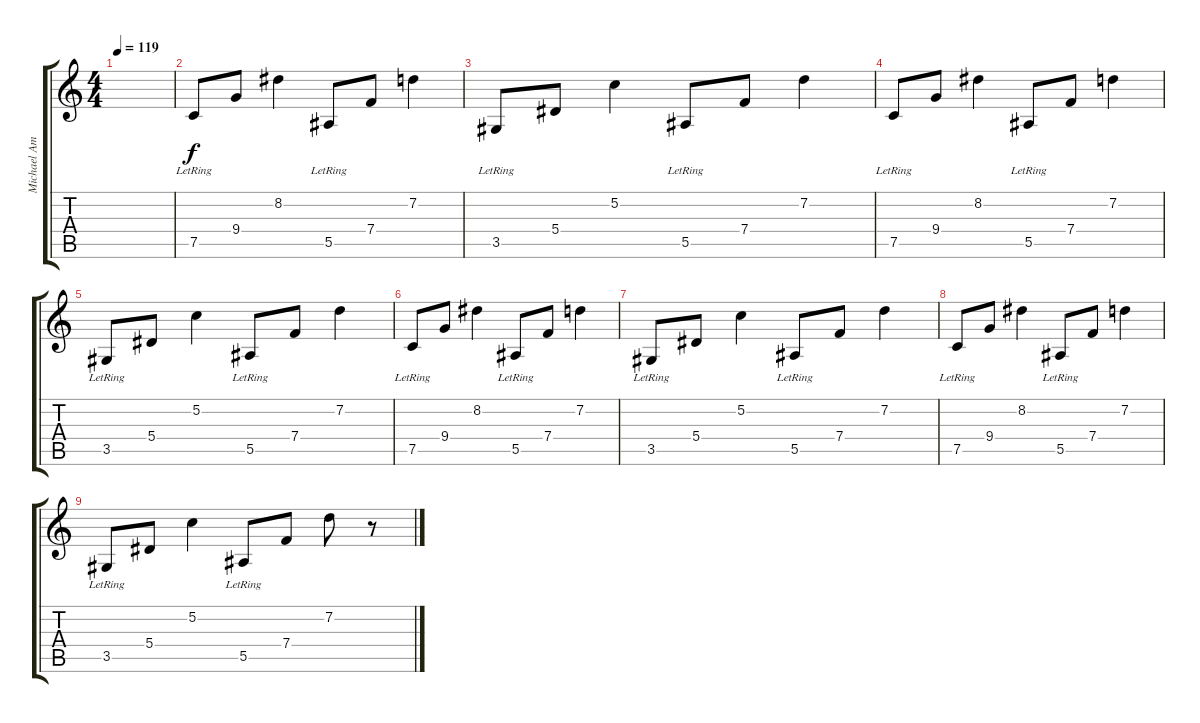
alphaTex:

\track ("Michael Amott (Lead Guitar)" "Michael Am") {instrument distortionguitar}
\staff {score tabs}
\tuning (C4 G3 Eb3 Bb2 F2 C2) {hide}
\ts (4 4)
\tempo 119
\clef g2
\ks c
|
7.5{lr}.8{instrument acousticguitarsteel} 9.4.8 8.2.4 5.5{lr}.8 7.4.8 7.2.4 |
3.5{lr}.8 5.4.8 5.2.4 5.5{lr}.8 7.4.8 7.2.4 |
7.5{lr}.8{instrument acousticguitarsteel} 9.4.8 8.2.4 5.5{lr}.8 7.4.8 7.2.4 |
3.5{lr}.8 5.4.8 5.2.4 5.5{lr}.8 7.4.8 7.2.4 |
7.5{lr}.8{instrument acousticguitarsteel} 9.4.8 8.2.4 5.5{lr}.8 7.4.8 7.2.4 |
3.5{lr}.8 5.4.8 5.2.4 5.5{lr}.8 7.4.8 7.2.4 |
7.5{lr}.8{instrument acousticguitarsteel} 9.4.8 8.2.4 5.5{lr}.8 7.4.8 7.2.4 |
3.5{lr}.8 5.4.8 5.2.4 5.5{lr}.8 7.4.8 7.2.8 r.8
